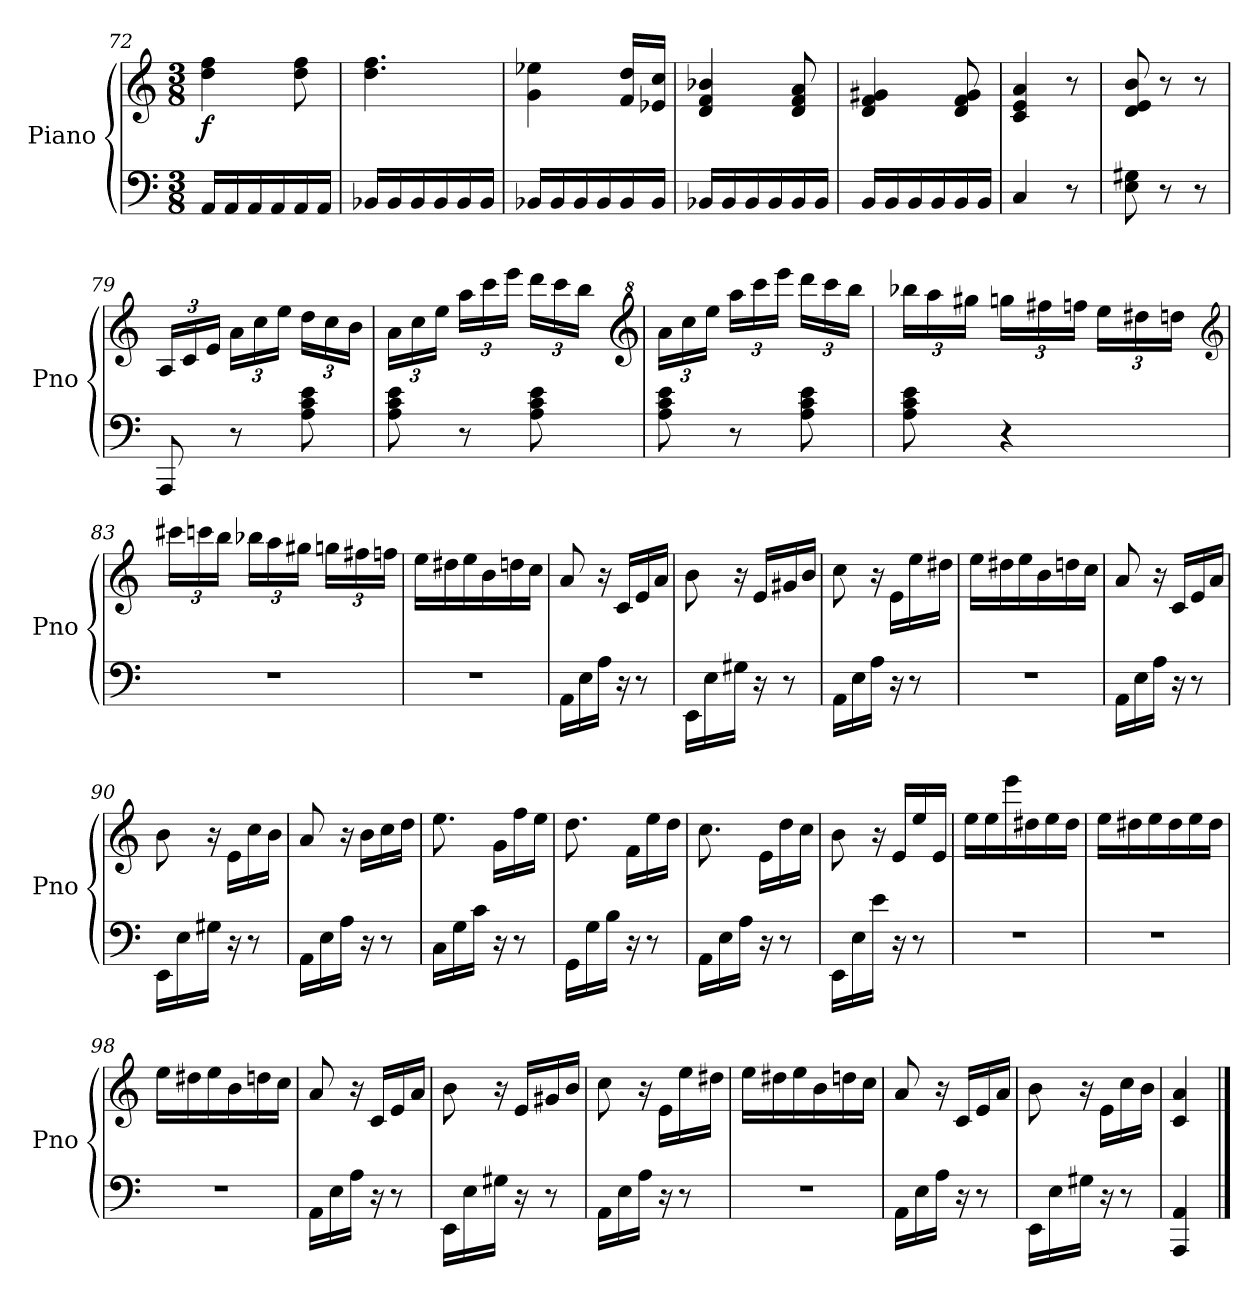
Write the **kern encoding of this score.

**kern	**kern	**dynam
*part1	*part1	*part1
*staff2	*staff1	*staff1/2
*I"Piano	*	*
*I'Pno	*	*
*clefF4	*clefG2	*
*k[]	*k[]	*
*C:	*C:	*
*M3/8	*M3/8	*
=72	=72	=72
!	!	!LO:DY:b
16AA/LL	4dd\ 4ff\	f
16AA/	.	.
16AA/	.	.
16AA/	.	.
16AA/	8dd\ 8ff\	.
16AA/JJ	.	.
=73	=73	=73
16BB-X/LL	4.dd\ 4.ff\	.
16BB-/	.	.
16BB-/	.	.
16BB-/	.	.
16BB-/	.	.
16BB-/JJ	.	.
=74	=74	=74
16BB-X/LL	4g\ 4ee-X\	.
16BB-/	.	.
16BB-/	.	.
16BB-/	.	.
16BB-/	16f/ 16dd/LL	.
16BB-/JJ	16e-X/ 16cc/JJ	.
=75	=75	=75
16BB-X/LL	4d/ 4f/ 4b-X/	.
16BB-/	.	.
16BB-/	.	.
16BB-/	.	.
16BB-/	8d/ 8f/ 8a/	.
16BB-/JJ	.	.
=76	=76	=76
16BB/LL	4d/ 4f/ 4g#X/	.
16BB/	.	.
16BB/	.	.
16BB/	.	.
16BB/	8d/ 8f/ 8g#/	.
16BB/JJ	.	.
=77	=77	=77
4C/	4c/ 4e/ 4a/	.
8r	8r	.
!!LO:LB:g=z
=78	=78	=78
8E\ 8G#X\	8d/ 8e/ 8b/	.
8r	8r	.
8r	8r	.
=79	=79	=79
*	*Xbrackettup	*
8AAA/	24A/LL	.
.	24c/	.
.	24e/JJ	.
8r	24a\LL	.
.	24cc\	.
.	24ee\JJ	.
8A\ 8c\ 8e\	24dd\LL	.
.	24cc\	.
.	24b\JJ	.
=80	=80	=80
8A\ 8c\ 8e\	24a\LL	.
.	24cc\	.
.	24ee\JJ	.
8r	24aa\LL	.
.	24ccc\	.
.	24eee\JJ	.
8A\ 8c\ 8e\	24ddd\LL	.
.	24ccc\	.
.	24bb\JJ	.
*	*clefG^2	*
=81	=81	=81
8A\ 8c\ 8e\	24aa\LL	.
.	24ccc\	.
.	24eee\JJ	.
8r	24aaa\LL	.
.	24cccc\	.
.	24eeee\JJ	.
8A\ 8c\ 8e\	24dddd\LL	.
.	24cccc\	.
.	24bbb\JJ	.
!!LO:PB:g=z
=82	=82	=82
8A\ 8c\ 8e\	24bbb-X\LL	.
.	24aaa\	.
.	24ggg#X\JJ	.
4r	24gggn\LL	.
.	24fff#X\	.
.	24fffn\JJ	.
.	24eee\LL	.
.	24ddd#X\	.
.	24dddn\JJ	.
*	*clefG2	*
=83	=83	=83
4.r	24ccc#X\LL	.
.	24cccn\	.
.	24bb\JJ	.
.	24bb-X\LL	.
.	24aa\	.
.	24gg#X\JJ	.
.	24ggn\LL	.
.	24ff#X\	.
.	24ffn\JJ	.
=84	=84	=84
4.r	16ee\LL	.
.	16dd#X\	.
.	16ee\	.
.	16b\	.
.	16ddn\	.
.	16cc\JJ	.
=85	=85	=85
16AA\LL	8a/	.
16E\	.	.
16A\JJ	16r	.
16r	16c/LL	.
8r	16e/	.
.	16a/JJ	.
!!LO:LB:g=z
=86	=86	=86
16EE\LL	8b\	.
16E\	.	.
16G#X\JJ	16r	.
16r	16e/LL	.
8r	16g#X/	.
.	16b/JJ	.
=87	=87	=87
16AA\LL	8cc\	.
16E\	.	.
16A\JJ	16r	.
16r	16e\LL	.
8r	16ee\	.
.	16dd#X\JJ	.
=88	=88	=88
4.r	16ee\LL	.
.	16dd#X\	.
.	16ee\	.
.	16b\	.
.	16ddn\	.
.	16cc\JJ	.
=89	=89	=89
16AA\LL	8a/	.
16E\	.	.
16A\JJ	16r	.
16r	16c/LL	.
8r	16e/	.
.	16a/JJ	.
=90	=90	=90
16EE\LL	8b\	.
16E\	.	.
16G#X\JJ	16r	.
16r	16e\LL	.
8r	16cc\	.
.	16b\JJ	.
=91	=91	=91
16AA\LL	8a/	.
16E\	.	.
16A\JJ	16r	.
16r	16b\LL	.
8r	16cc\	.
.	16dd\JJ	.
!!LO:LB:g=z
=92	=92	=92
16C\LL	8.ee\	.
16G\	.	.
16c\JJ	.	.
16r	16g\LL	.
8r	16ff\	.
.	16ee\JJ	.
=93	=93	=93
16GG\LL	8.dd\	.
16G\	.	.
16B\JJ	.	.
16r	16f\LL	.
8r	16ee\	.
.	16dd\JJ	.
=94	=94	=94
16AA\LL	8.cc\	.
16E\	.	.
16A\JJ	.	.
16r	16e\LL	.
8r	16dd\	.
.	16cc\JJ	.
=95	=95	=95
16EE\LL	8b\	.
16E\	.	.
16e\JJ	16r	.
16r	16e/LL	.
8r	16ee/	.
.	16e/JJ	.
=96	=96	=96
4.r	16ee\LL	.
.	16ee\	.
.	16eee\	.
.	16dd#X\	.
.	16ee\	.
.	16dd#\JJ	.
=97	=97	=97
4.r	16ee\LL	.
.	16dd#X\	.
.	16ee\	.
.	16dd#\	.
.	16ee\	.
.	16dd#\JJ	.
!!LO:LB:g=z
=98	=98	=98
4.r	16ee\LL	.
.	16dd#X\	.
.	16ee\	.
.	16b\	.
.	16ddn\	.
.	16cc\JJ	.
=99	=99	=99
16AA\LL	8a/	.
16E\	.	.
16A\JJ	16r	.
16r	16c/LL	.
8r	16e/	.
.	16a/JJ	.
=100	=100	=100
16EE\LL	8b\	.
16E\	.	.
16G#X\JJ	16r	.
16r	16e/LL	.
8r	16g#X/	.
.	16b/JJ	.
=101	=101	=101
16AA\LL	8cc\	.
16E\	.	.
16A\JJ	16r	.
16r	16e\LL	.
8r	16ee\	.
.	16dd#X\JJ	.
=102	=102	=102
4.r	16ee\LL	.
.	16dd#X\	.
.	16ee\	.
.	16b\	.
.	16ddn\	.
.	16cc\JJ	.
=103	=103	=103
16AA\LL	8a/	.
16E\	.	.
16A\JJ	16r	.
16r	16c/LL	.
8r	16e/	.
.	16a/JJ	.
!!LO:LB:g=z
=104	=104	=104
16EE\LL	8b\	.
16E\	.	.
16G#X\JJ	16r	.
16r	16e\LL	.
8r	16cc\	.
.	16b\JJ	.
=105	=105	=105
4AAA/ 4AA/	4c/ 4a/	.
==	==	==
*-	*-	*-
